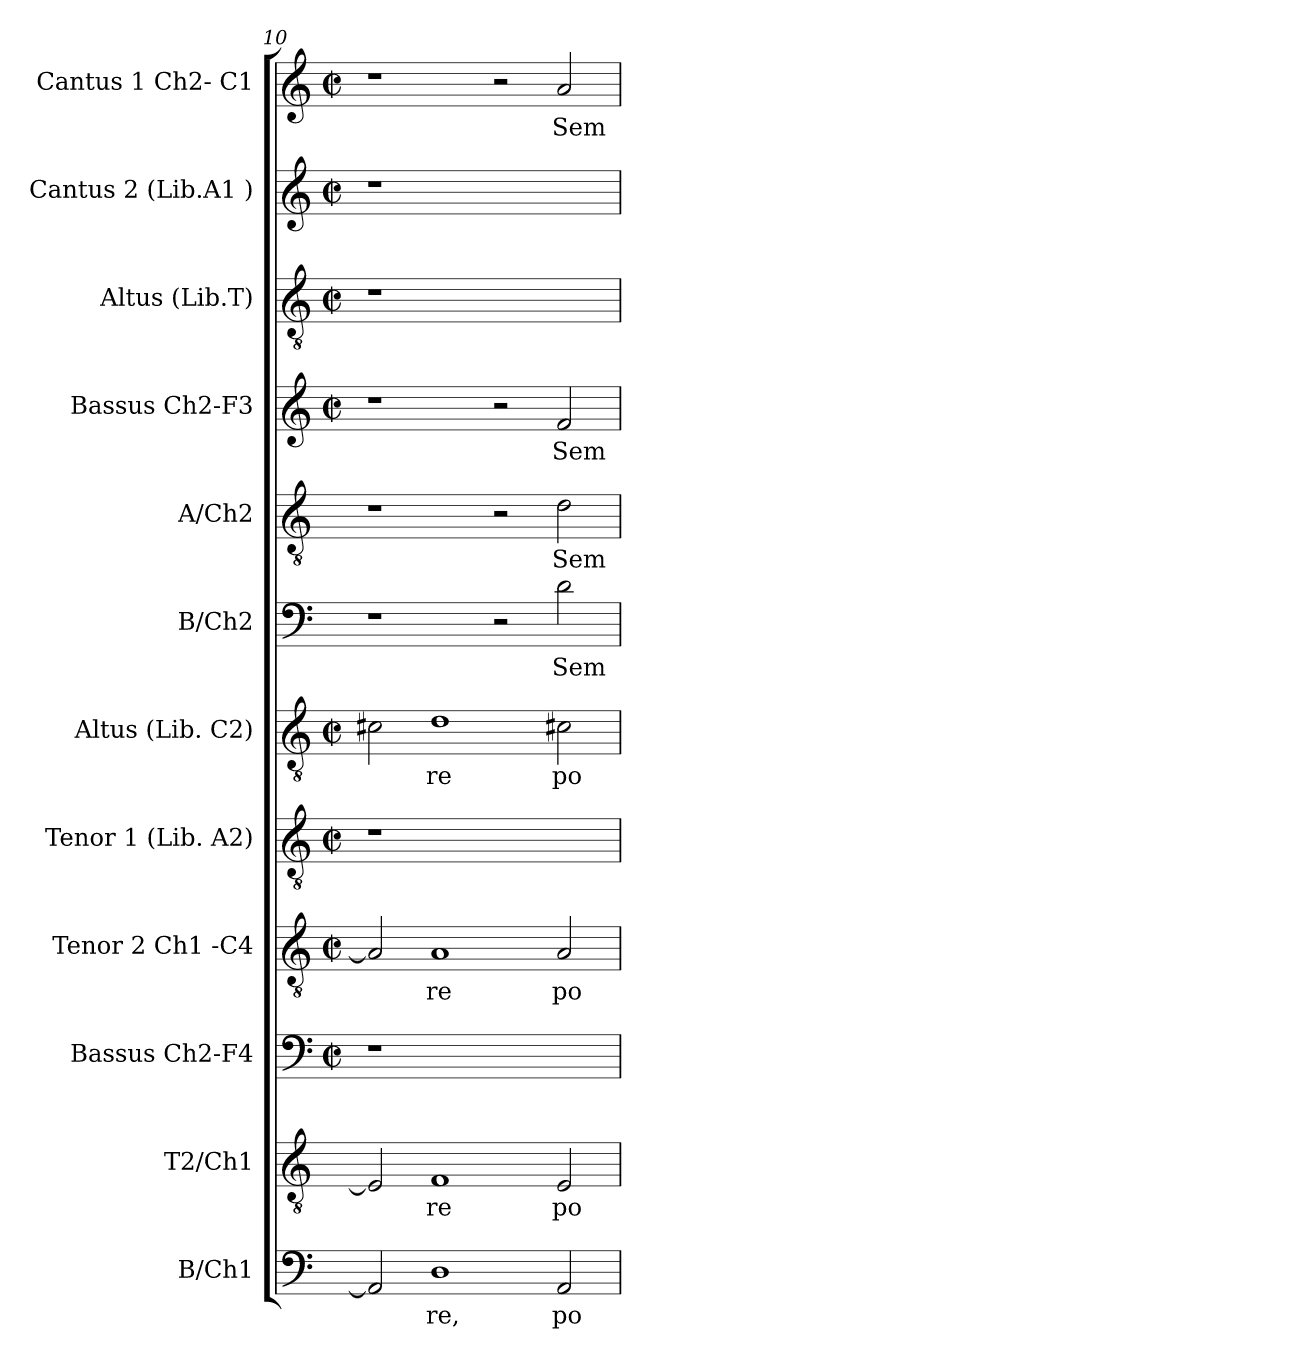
**kern	**text	**kern	**text	**kern	**kern	**text	**kern	**kern	**text	**kern	**text	**kern	**text	**kern	**text	**kern	**kern	**kern	**text
*part12	*part12	*part11	*part11	*part10	*part9	*part9	*part8	*part7	*part7	*part6	*part6	*part5	*part5	*part4	*part4	*part3	*part2	*part1	*part1
*staff12	*staff12	*staff11	*staff11	*staff10	*staff9	*staff9	*staff8	*staff7	*staff7	*staff6	*staff6	*staff5	*staff5	*staff4	*staff4	*staff3	*staff2	*staff1	*staff1
*I"B/Ch1	*	*I"T2/Ch1	*	*I"Bassus  Ch2-F4	*I"Tenor 2  Ch1 -C4	*	*I"Tenor 1  (Lib. A2)	*I"Altus  (Lib. C2)	*	*I"B/Ch2	*	*I"A/Ch2	*	*I"Bassus  Ch2-F3	*	*I"Altus  (Lib.T)	*I"Cantus 2  (Lib.A1 )	*I"Cantus 1  Ch2- C1	*
*I'B/Ch1	*	*I'T2/Ch1	*	*I'Ch	*I'T1 /Ch1	*	*	*I'C2	*	*I'B/Ch2	*	*I'A/Ch2	*	*	*	*	*	*I'C1 /Ch2	*
*clefF4	*	*clefGv2	*	*clefF4	*clefGv2	*	*clefGv2	*clefGv2	*	*clefF4	*	*clefGv2	*	*clefG2	*	*clefGv2	*clefG2	*clefG2	*
*	*	*	*	*M2/2	*M2/2	*	*M2/2	*M2/2	*	*	*	*	*	*M2/2	*	*M2/2	*M2/2	*M2/2	*
*	*	*	*	*met(c|)	*met(c|)	*	*met(c|)	*met(c|)	*	*	*	*	*	*met(c|)	*	*met(c|)	*met(c|)	*met(c|)	*
=10	=10	=10	=10	=10	=10	=10	=10	=10	=10	=10	=10	=10	=10	=10	=10	=10	=10	=10	=10
2AA/]	.	2E/]	.	1r	2A/]	.	1r	2c#\	.	1r	.	1r	.	1r	.	1r	1r	1r	.
!	!LO:LY:b:cj	!	!LO:LY:b:cj	!	!	!LO:LY:b:cj	!	!	!LO:LY:b:cj	!	!	!	!	!	!	!	!	!	!
1D	-re,	1F	-re	.	1A	-re	.	1d	-re	.	.	.	.	.	.	.	.	.	.
.	.	.	.	1ryy	.	.	1ryy	.	.	2r	.	2r	.	2r	.	1ryy	1ryy	2r	.
!	!LO:LY:b:cj	!	!LO:LY:b:cj	!	!	!LO:LY:b:cj	!	!	!LO:LY:b:cj	!	!LO:LY:b:cj	!	!LO:LY:b:cj	!	!LO:LY:b:cj	!	!	!	!LO:LY:b:cj
2AA/	-po-	2E/	-po-	.	2A/	-po-	.	2c#X\	-po-	2d\	Sem-	2d\	Sem-	2f/	Sem-	.	.	2a/	Sem-
=	=	=	=	=	=	=	=	=	=	=	=	=	=	=	=	=	=	=	=
*-	*-	*-	*-	*-	*-	*-	*-	*-	*-	*-	*-	*-	*-	*-	*-	*-	*-	*-	*-
